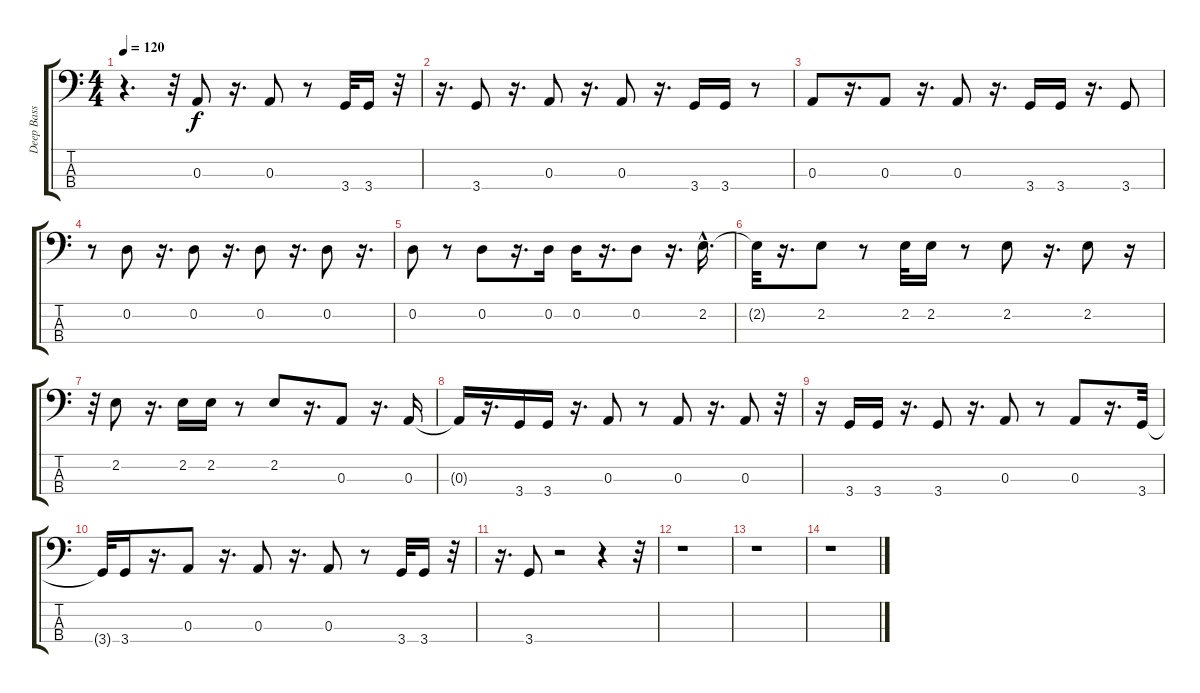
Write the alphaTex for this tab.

\track ("Deep Bass" "Deep Bass") {instrument fretlessbass}
\staff {score tabs}
\tuning (G2 D2 A1 E1) {hide}
\ts (4 4)
\tempo 120
\clef f4
\ks c
r.4{d dy f} r.32 0.3.8 r.16{d} 0.3.8 r.8 3.4.32 3.4.16 r.32 |
r.16{d} 3.4.8 r.16{d} 0.3.8 r.16{d} 0.3.8 r.16{d} 3.4.16 3.4.16 r.8 |
0.3.8 r.16{d} 0.3.8 r.16{d} 0.3.8 r.16{d} 3.4.16 3.4.16 r.16{d} 3.4.8 |
r.8 0.2.8 r.16{d} 0.2.8 r.16{d} 0.2.8 r.16{d} 0.2.8 r.16{d} |
0.2.8 r.8 0.2.8 r.16{d} 0.2.16 0.2.16 r.16{d} 0.2.8 r.16{d} 2.2{hac}.16{d} |
2.2{t}.32 r.16{d} 2.2.8 r.8 2.2.32 2.2.16 r.8 2.2.8 r.16{d} 2.2.8 r.16 |
r.32 2.2.8 r.16{d} 2.2.16 2.2.16 r.8 2.2.8 r.16{d} 0.3.8 r.16{d} 0.3.16 |
0.3{t}.16 r.16{d} 3.4.16 3.4.16 r.16{d} 0.3.8 r.8 0.3.8 r.16{d} 0.3.8 r.32 |
r.16 3.4.16 3.4.16 r.16{d} 3.4.8 r.16{d} 0.3.8 r.8 0.3.8 r.16{d} 3.4.32 |
3.4{t}.32 3.4.16 r.16{d} 0.3.8 r.16{d} 0.3.8 r.16{d} 0.3.8 r.8 3.4.32 3.4.16 r.32 |
r.16{d} 3.4.8 r.2 r.4 r.32 |
r.1 |
r.1 |
r.1
